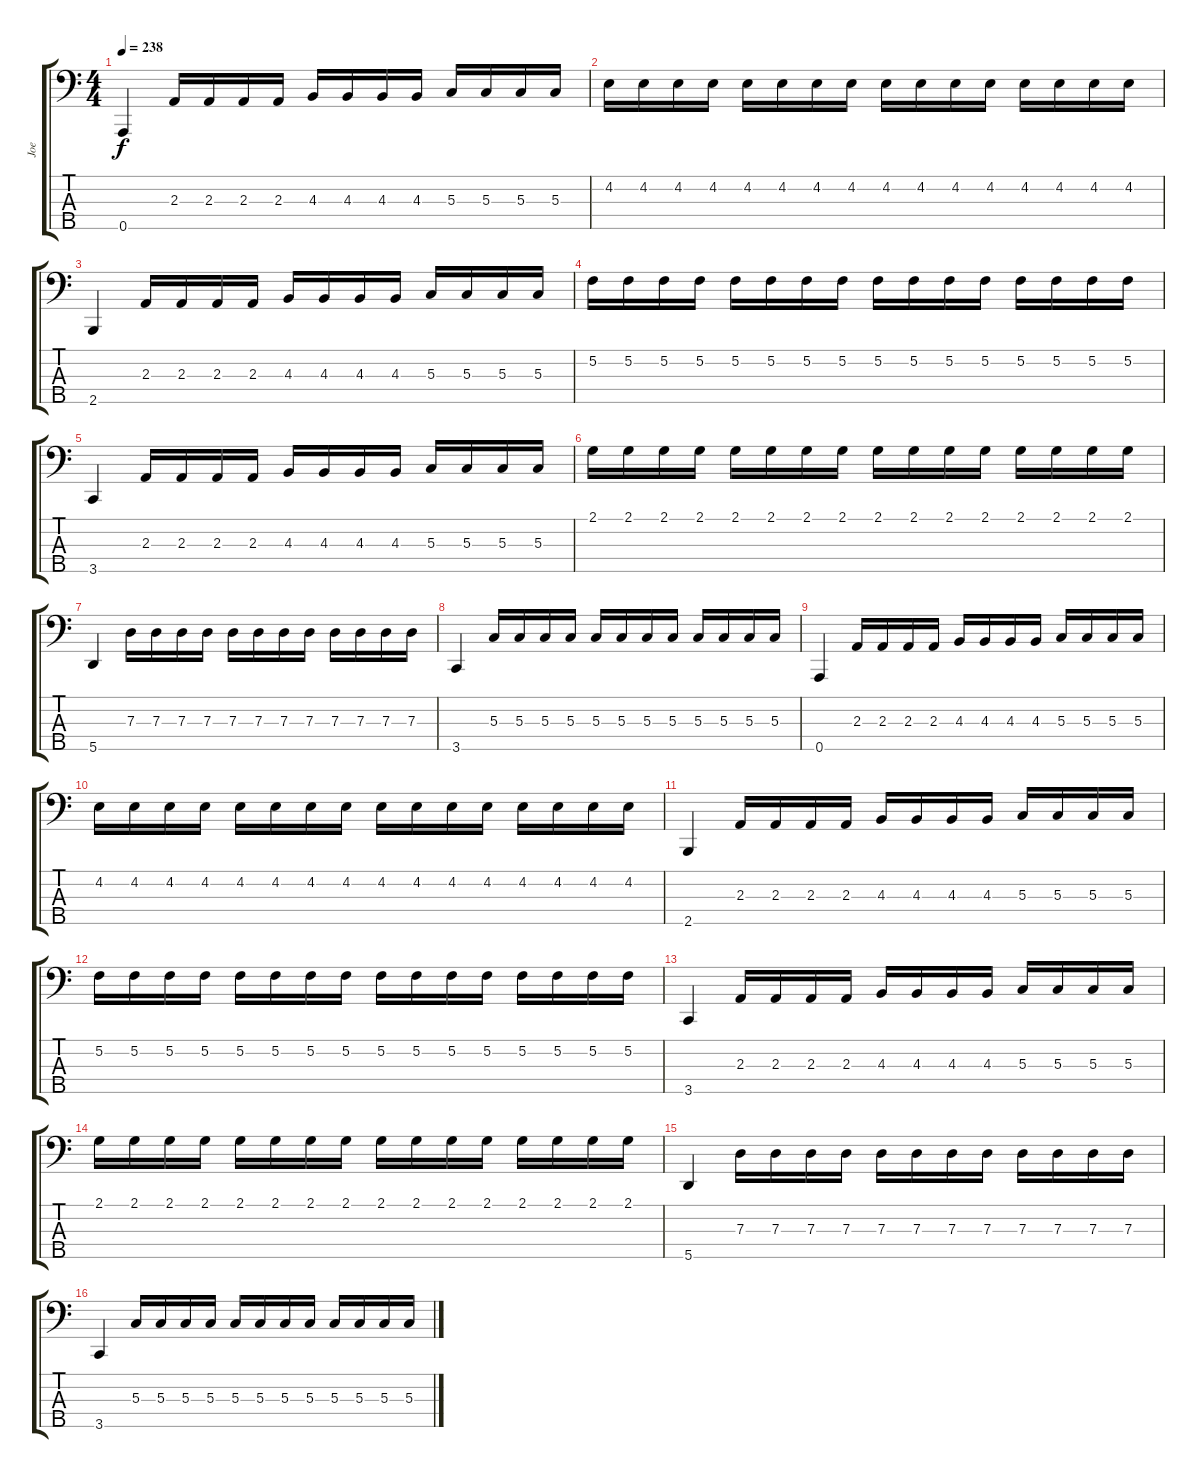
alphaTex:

\track ("Joe" "Joe") {instrument electricbasspick}
\staff {score tabs}
\tuning (F2 C2 G1 D1 A0) {hide}
\ts (4 4)
\tempo 238
\clef f4
\ks c
0.5.4{dy f} 2.3.16 2.3.16 2.3.16 2.3.16 4.3.16 4.3.16 4.3.16 4.3.16 5.3.16 5.3.16 5.3.16 5.3.16 |
4.2.16 4.2.16 4.2.16 4.2.16 4.2.16 4.2.16 4.2.16 4.2.16 4.2.16 4.2.16 4.2.16 4.2.16 4.2.16 4.2.16 4.2.16 4.2.16 |
2.5.4 2.3.16 2.3.16 2.3.16 2.3.16 4.3.16 4.3.16 4.3.16 4.3.16 5.3.16 5.3.16 5.3.16 5.3.16 |
5.2.16 5.2.16 5.2.16 5.2.16 5.2.16 5.2.16 5.2.16 5.2.16 5.2.16 5.2.16 5.2.16 5.2.16 5.2.16 5.2.16 5.2.16 5.2.16 |
3.5.4 2.3.16 2.3.16 2.3.16 2.3.16 4.3.16 4.3.16 4.3.16 4.3.16 5.3.16 5.3.16 5.3.16 5.3.16 |
2.1.16 2.1.16 2.1.16 2.1.16 2.1.16 2.1.16 2.1.16 2.1.16 2.1.16 2.1.16 2.1.16 2.1.16 2.1.16 2.1.16 2.1.16 2.1.16 |
5.5.4 7.3.16 7.3.16 7.3.16 7.3.16 7.3.16 7.3.16 7.3.16 7.3.16 7.3.16 7.3.16 7.3.16 7.3.16 |
3.5.4 5.3.16 5.3.16 5.3.16 5.3.16 5.3.16 5.3.16 5.3.16 5.3.16 5.3.16 5.3.16 5.3.16 5.3.16 |
0.5.4 2.3.16 2.3.16 2.3.16 2.3.16 4.3.16 4.3.16 4.3.16 4.3.16 5.3.16 5.3.16 5.3.16 5.3.16 |
4.2.16 4.2.16 4.2.16 4.2.16 4.2.16 4.2.16 4.2.16 4.2.16 4.2.16 4.2.16 4.2.16 4.2.16 4.2.16 4.2.16 4.2.16 4.2.16 |
2.5.4 2.3.16 2.3.16 2.3.16 2.3.16 4.3.16 4.3.16 4.3.16 4.3.16 5.3.16 5.3.16 5.3.16 5.3.16 |
5.2.16 5.2.16 5.2.16 5.2.16 5.2.16 5.2.16 5.2.16 5.2.16 5.2.16 5.2.16 5.2.16 5.2.16 5.2.16 5.2.16 5.2.16 5.2.16 |
3.5.4 2.3.16 2.3.16 2.3.16 2.3.16 4.3.16 4.3.16 4.3.16 4.3.16 5.3.16 5.3.16 5.3.16 5.3.16 |
2.1.16 2.1.16 2.1.16 2.1.16 2.1.16 2.1.16 2.1.16 2.1.16 2.1.16 2.1.16 2.1.16 2.1.16 2.1.16 2.1.16 2.1.16 2.1.16 |
5.5.4 7.3.16 7.3.16 7.3.16 7.3.16 7.3.16 7.3.16 7.3.16 7.3.16 7.3.16 7.3.16 7.3.16 7.3.16 |
3.5.4 5.3.16 5.3.16 5.3.16 5.3.16 5.3.16 5.3.16 5.3.16 5.3.16 5.3.16 5.3.16 5.3.16 5.3.16
